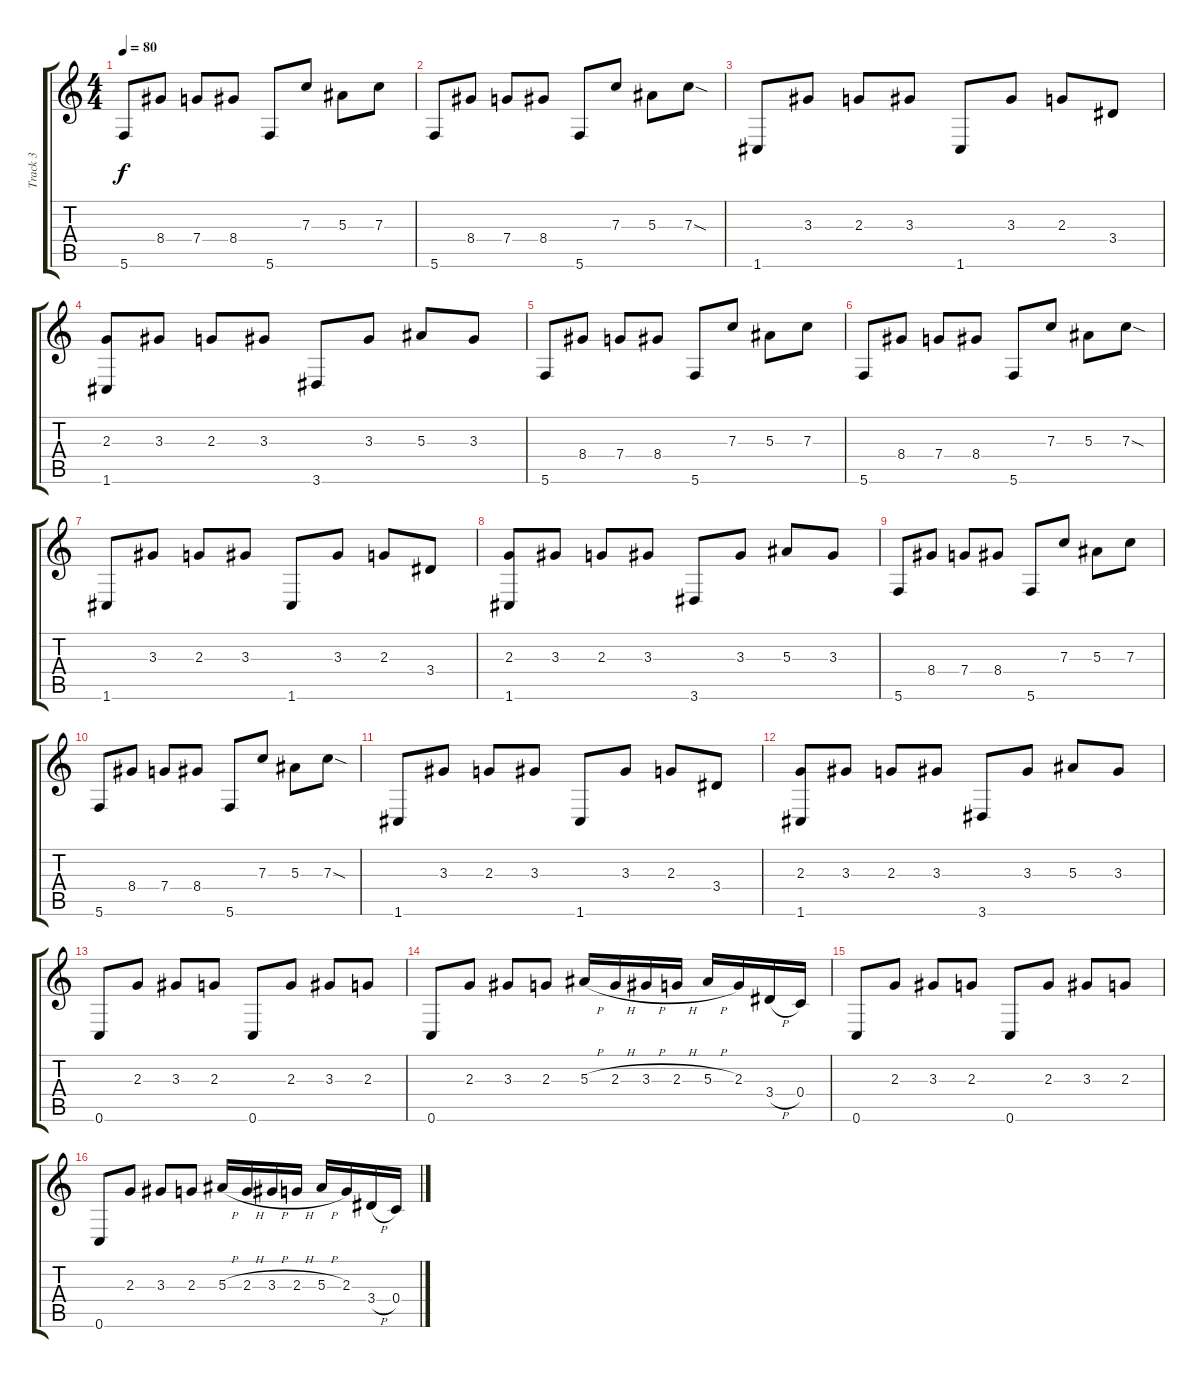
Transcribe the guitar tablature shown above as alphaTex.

\track ("Track 3" "Track 3") {instrument electricguitarclean}
\staff {score tabs}
\tuning (D4 A3 F3 C3 G2 C2) {hide}
\ts (4 4)
\tempo 80
\clef g2
\ks c
5.6.8{dy f} 8.4.8 7.4.8 8.4.8 5.6.8 7.3.8 5.3.8 7.3.8 |
5.6.8 8.4.8 7.4.8 8.4.8 5.6.8 7.3.8 5.3.8 7.3{sod}.8 |
1.6.8 3.3.8 2.3.8 3.3.8 1.6.8 3.3.8 2.3.8 3.4.8 |
(2.3 1.6).8 3.3.8 2.3.8 3.3.8 3.6.8 3.3.8 5.3.8 3.3.8 |
5.6.8 8.4.8 7.4.8 8.4.8 5.6.8 7.3.8 5.3.8 7.3.8 |
5.6.8 8.4.8 7.4.8 8.4.8 5.6.8 7.3.8 5.3.8 7.3{sod}.8 |
1.6.8 3.3.8 2.3.8 3.3.8 1.6.8 3.3.8 2.3.8 3.4.8 |
(2.3 1.6).8 3.3.8 2.3.8 3.3.8 3.6.8 3.3.8 5.3.8 3.3.8 |
5.6.8 8.4.8 7.4.8 8.4.8 5.6.8 7.3.8 5.3.8 7.3.8 |
5.6.8 8.4.8 7.4.8 8.4.8 5.6.8 7.3.8 5.3.8 7.3{sod}.8 |
1.6.8 3.3.8 2.3.8 3.3.8 1.6.8 3.3.8 2.3.8 3.4.8 |
(2.3 1.6).8 3.3.8 2.3.8 3.3.8 3.6.8 3.3.8 5.3.8 3.3.8 |
0.6.8 2.3.8 3.3.8 2.3.8 0.6.8 2.3.8 3.3.8 2.3.8 |
0.6.8 2.3.8 3.3.8 2.3.8 5.3{h}.16 2.3{h}.16 3.3{h}.16 2.3{h}.16 5.3{h}.16 2.3.16 3.4{h}.16 0.4.16 |
0.6.8 2.3.8 3.3.8 2.3.8 0.6.8 2.3.8 3.3.8 2.3.8 |
0.6.8 2.3.8 3.3.8 2.3.8 5.3{h}.16 2.3{h}.16 3.3{h}.16 2.3{h}.16 5.3{h}.16 2.3.16 3.4{h}.16 0.4.16
